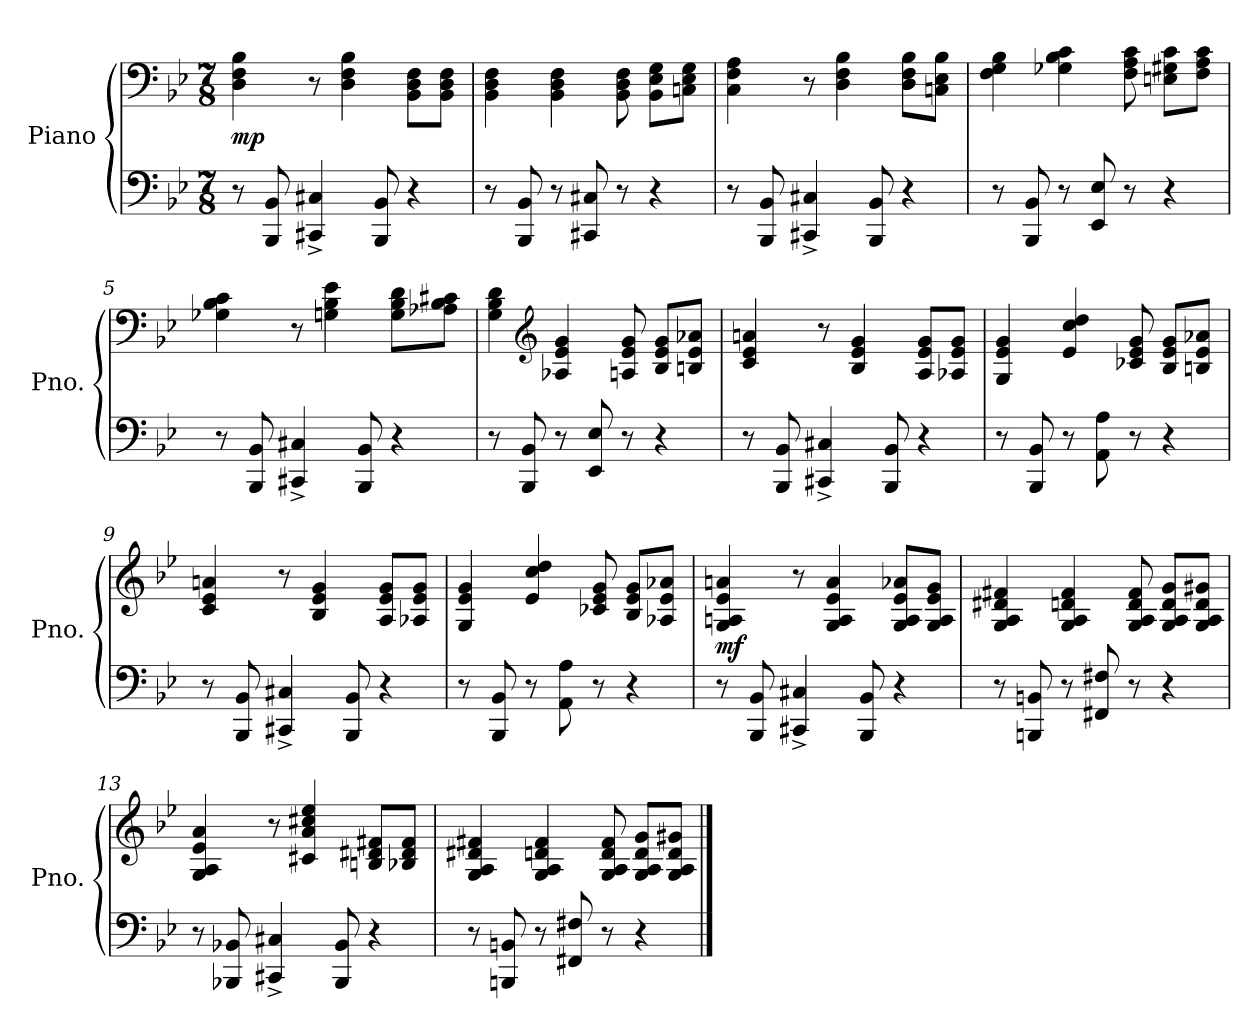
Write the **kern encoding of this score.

**kern	**kern	**dynam
*part1	*part1	*part1
*staff2	*staff1	*staff1/2
*I"Piano	*	*
*I'Pno.	*	*
*clefF4	*clefF4	*
*k[b-e-]	*k[b-e-]	*
*B-:	*B-:	*
*M7/8	*M7/8	*
*MM184	*MM184	*
=1	=1	=1
8r	4D 4F 4B-	mp
8BBB- 8BB-	.	.
4CC#X^ 4C#X^	8r	.
.	4D 4F 4B-	.
8BBB- 8BB-	.	.
4r	8BB- 8D 8FL	.
.	8BB- 8D 8FJ	.
=2	=2	=2
8r	4BB- 4D 4F	.
8BBB- 8BB-	.	.
8r	4BB- 4D 4F	.
8CC#X 8C#X	.	.
8r	8BB- 8D 8F	.
4r	8BB- 8E- 8GL	.
.	8Cn 8E- 8GJ	.
=3	=3	=3
8r	4C 4F 4A	.
8BBB- 8BB-	.	.
4CC#X^ 4C#X^	8r	.
.	4D 4F 4B-	.
8BBB- 8BB-	.	.
4r	8D 8F 8B-L	.
.	8Cn 8E- 8B-J	.
=4	=4	=4
8r	4F 4G 4B-	.
8BBB- 8BB-	.	.
8r	4G-X 4B- 4c	.
8EE- 8E-	.	.
8r	8F 8A 8c	.
4r	8En 8G#X 8cL	.
.	8F 8A 8cJ	.
=5	=5	=5
8r	4G-X 4B- 4c	.
8BBB- 8BB-	.	.
4CC#X^ 4C#X^	8r	.
.	4Gn 4B- 4e-	.
8BBB- 8BB-	.	.
4r	8G 8B- 8dL	.
.	8A-X 8B- 8c#XJ	.
=6	=6	=6
8r	4G 4B- 4d	.
8BBB- 8BB-	.	.
*	*clefG2	*
8r	4A-X 4e- 4g	.
8EE- 8E-	.	.
8r	8An 8e- 8g	.
4r	8B- 8e- 8gL	.
.	8Bn 8e- 8a-XJ	.
=7	=7	=7
8r	4c 4e- 4an	.
8BBB- 8BB-	.	.
4CC#X^ 4C#X^	8r	.
.	4B- 4e- 4g	.
8BBB- 8BB-	.	.
4r	8A 8e- 8gL	.
.	8A-X 8e- 8gJ	.
=8	=8	=8
8r	4G 4e- 4g	.
8BBB- 8BB-	.	.
8r	4e- 4cc 4dd	.
8AA 8A	.	.
8r	8c-X 8e- 8g	.
4r	8B- 8e- 8gL	.
.	8Bn 8e- 8a-XJ	.
=9	=9	=9
8r	4c 4e- 4an	.
8BBB- 8BB-	.	.
4CC#X^ 4C#X^	8r	.
.	4B- 4e- 4g	.
8BBB- 8BB-	.	.
4r	8A 8e- 8gL	.
.	8A-X 8e- 8gJ	.
=10	=10	=10
8r	4G 4e- 4g	.
8BBB- 8BB-	.	.
8r	4e- 4cc 4dd	.
8AA 8A	.	.
8r	8c-X 8e- 8g	.
4r	8B- 8e- 8gL	.
.	8A-X 8e- 8a-XJ	.
=11	=11	=11
8r	4G 4An 4e- 4an	mf
8BBB- 8BB-	.	.
4CC#X^ 4C#X^	8r	.
.	4G 4A 4e- 4a	.
8BBB- 8BB-	.	.
4r	8G 8A 8e- 8a-XL	.
.	8G 8A 8e- 8gJ	.
=12	=12	=12
8r	4G 4A 4d#X 4f#X	.
8BBBn 8BBn	.	.
8r	4G 4A 4dn 4f#	.
8FF#X 8F#X	.	.
8r	8G 8A 8d 8f#	.
4r	8G 8A 8d 8gL	.
.	8G 8A 8d 8g#XJ	.
=13	=13	=13
8r	4G 4A 4e- 4a	.
8BBB-X 8BB-X	.	.
4CC#X^ 4C#X^	8r	.
.	4c#X 4a 4cc#X 4ee-	.
8BBB- 8BB-	.	.
4r	8Bn 8d#X 8f#XL	.
.	8B-X 8d# 8f#J	.
=14	=14	=14
8r	4G 4A 4d#X 4f#X	.
8BBBn 8BBn	.	.
8r	4G 4A 4dn 4f#	.
8FF#X 8F#X	.	.
8r	8G 8A 8d 8f#	.
4r	8G 8A 8d 8gL	.
.	8G 8A 8d 8g#XJ	.
==	==	==
*-	*-	*-
